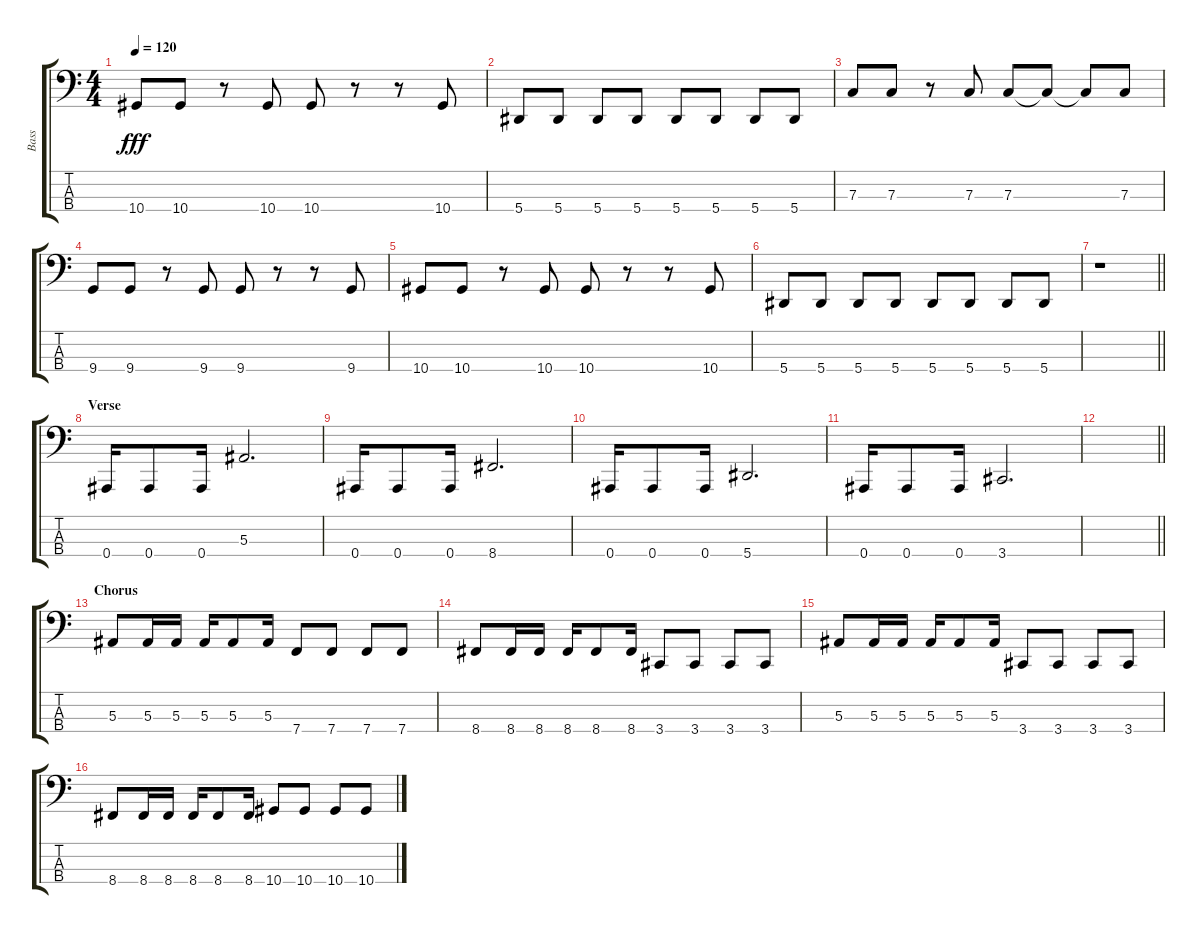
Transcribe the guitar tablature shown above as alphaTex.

\track ("Bass" "Bass") {instrument electricbasspick}
\staff {score tabs}
\tuning (Eb2 Bb1 F1 Bb0) {hide}
\ts (4 4)
\tempo 120
\clef f4
\ks c
10.4.8{dy fff} 10.4.8 r.8 10.4.8 10.4.8 r.8 r.8 10.4.8 |
5.4.8 5.4.8 5.4.8 5.4.8 5.4.8 5.4.8 5.4.8 5.4.8 |
7.3.8 7.3.8 r.8 7.3.8 7.3.8 7.3{t}.8 7.3{t}.8 7.3.8 |
9.4.8 9.4.8 r.8 9.4.8 9.4.8 r.8 r.8 9.4.8 |
10.4.8 10.4.8 r.8 10.4.8 10.4.8 r.8 r.8 10.4.8 |
5.4.8 5.4.8 5.4.8 5.4.8 5.4.8 5.4.8 5.4.8 5.4.8 |
\barLineRight lightlight
r.1 |
\section ("" "Verse")
0.4.16 0.4.8 0.4.16 5.3.2{d} |
0.4.16 0.4.8 0.4.16 8.4.2{d} |
0.4.16 0.4.8 0.4.16 5.4.2{d} |
0.4.16 0.4.8 0.4.16 3.4.2{d} |
\barLineRight lightlight
|
\section ("" "Chorus")
5.3.8 5.3.16 5.3.16 5.3.16 5.3.8 5.3.16 7.4.8 7.4.8 7.4.8 7.4.8 |
8.4.8 8.4.16 8.4.16 8.4.16 8.4.8 8.4.16 3.4.8 3.4.8 3.4.8 3.4.8 |
5.3.8 5.3.16 5.3.16 5.3.16 5.3.8 5.3.16 3.4.8 3.4.8 3.4.8 3.4.8 |
8.4.8 8.4.16 8.4.16 8.4.16 8.4.8 8.4.16 10.4.8 10.4.8 10.4.8 10.4.8
